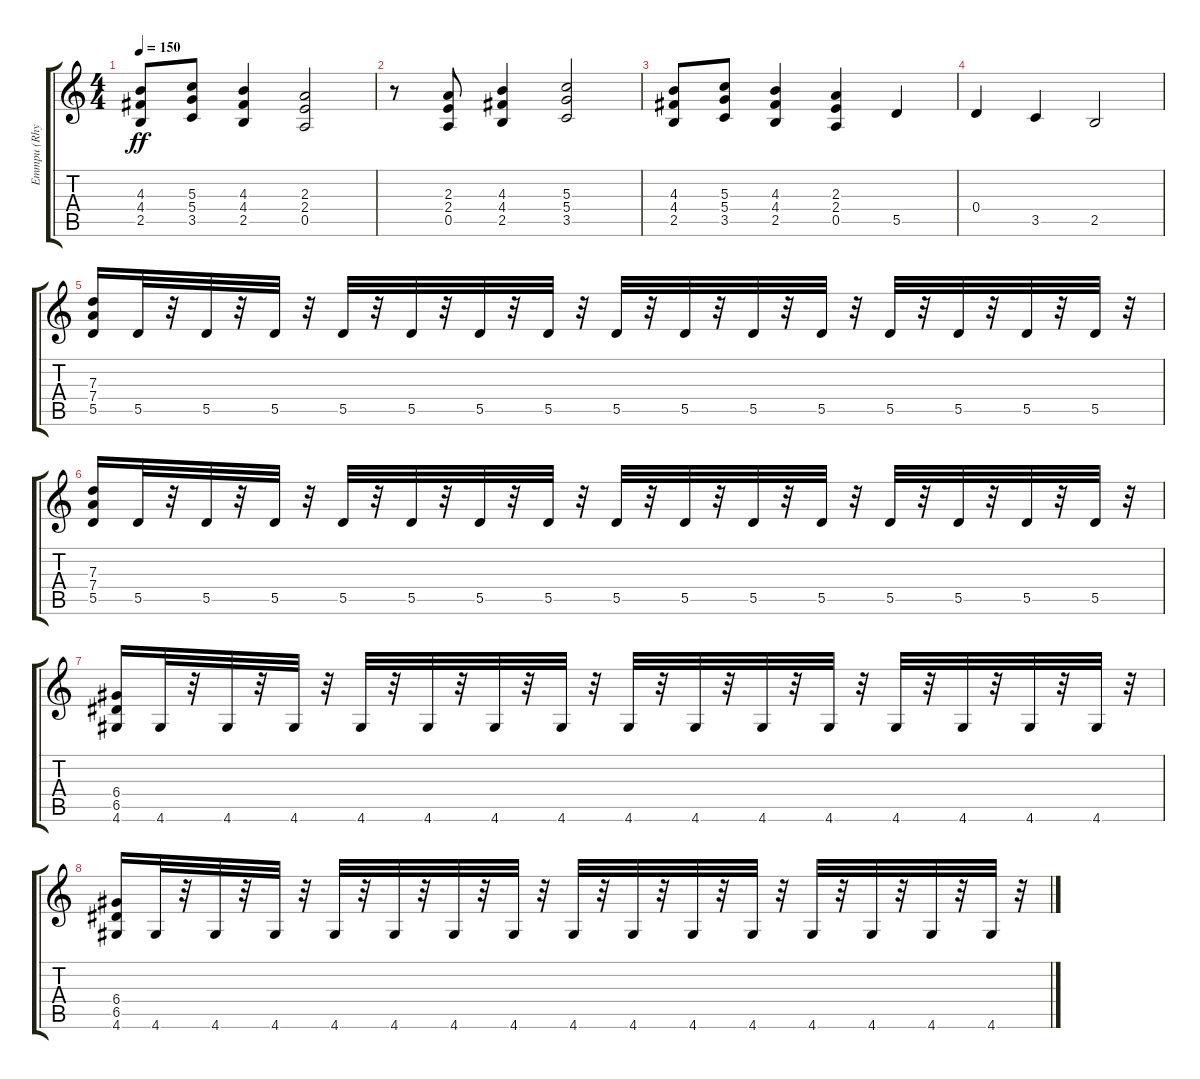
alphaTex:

\track ("Emmpu (Rhythm Guitar)" "Emmpu (Rhy") {instrument distortionguitar}
\staff {score tabs}
\tuning (E4 B3 G3 D3 A2 E2) {hide}
\ts (4 4)
\tempo 150
\clef g2
\ks c
(4.3 4.4 2.5).8{dy ff} (5.3 5.4 3.5).8 (4.3 4.4 2.5).4 (2.3 2.4 0.5).2 |
r.8 (2.3 2.4 0.5).8 (4.3 4.4 2.5).4 (5.3 5.4 3.5).2 |
(4.3 4.4 2.5).8 (5.3 5.4 3.5).8 (4.3 4.4 2.5).4 (2.3 2.4 0.5).4 5.5.4 |
0.4.4 3.5.4 2.5.2 |
(7.3 7.4 5.5).16 5.5.32 r.32 5.5.32 r.32 5.5.32 r.32 5.5.32 r.32 5.5.32 r.32 5.5.32 r.32 5.5.32 r.32 5.5.32 r.32 5.5.32 r.32 5.5.32 r.32 5.5.32 r.32 5.5.32 r.32 5.5.32 r.32 5.5.32 r.32 5.5.32 r.32 |
(7.3 7.4 5.5).16 5.5.32 r.32 5.5.32 r.32 5.5.32 r.32 5.5.32 r.32 5.5.32 r.32 5.5.32 r.32 5.5.32 r.32 5.5.32 r.32 5.5.32 r.32 5.5.32 r.32 5.5.32 r.32 5.5.32 r.32 5.5.32 r.32 5.5.32 r.32 5.5.32 r.32 |
(6.4 6.5 4.6).16 4.6.32 r.32 4.6.32 r.32 4.6.32 r.32 4.6.32 r.32 4.6.32 r.32 4.6.32 r.32 4.6.32 r.32 4.6.32 r.32 4.6.32 r.32 4.6.32 r.32 4.6.32 r.32 4.6.32 r.32 4.6.32 r.32 4.6.32 r.32 4.6.32 r.32 |
(6.4 6.5 4.6).16 4.6.32 r.32 4.6.32 r.32 4.6.32 r.32 4.6.32 r.32 4.6.32 r.32 4.6.32 r.32 4.6.32 r.32 4.6.32 r.32 4.6.32 r.32 4.6.32 r.32 4.6.32 r.32 4.6.32 r.32 4.6.32 r.32 4.6.32 r.32 4.6.32 r.32
